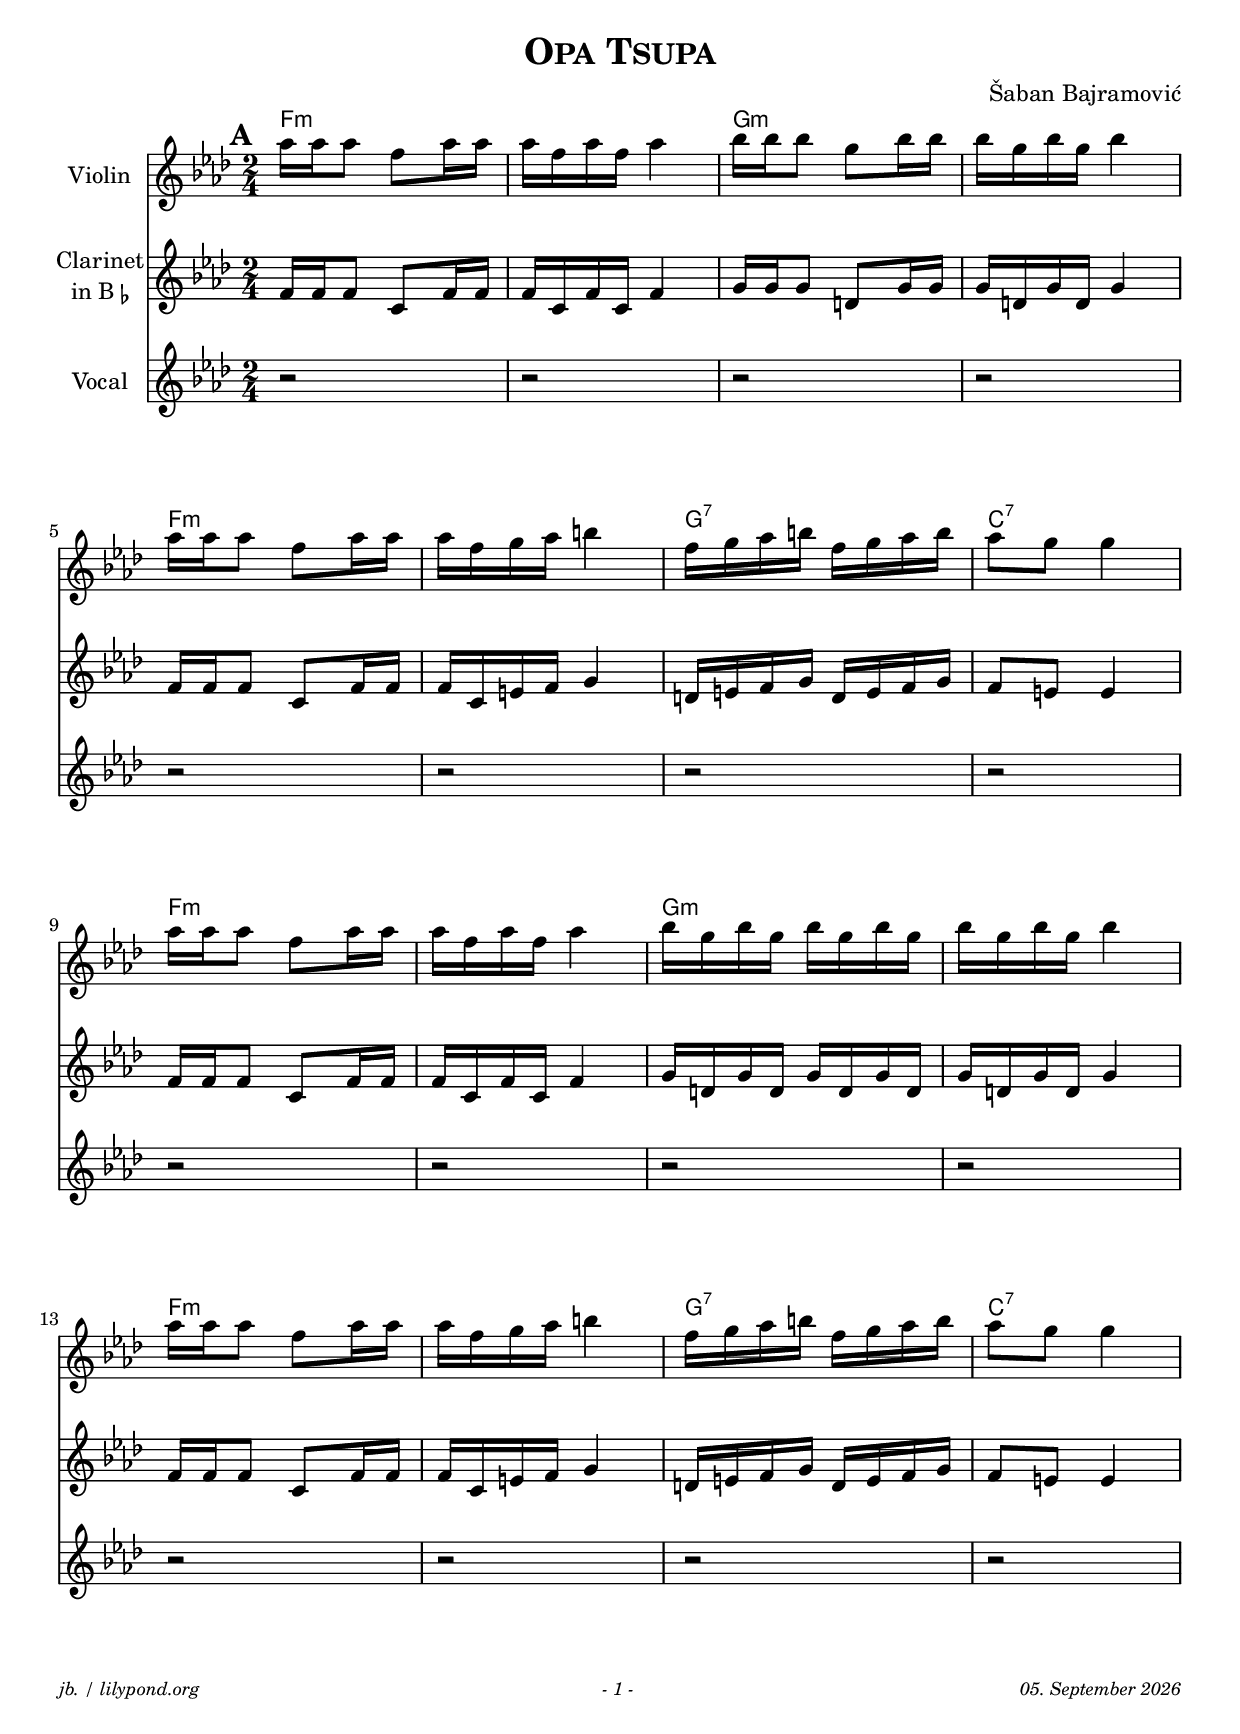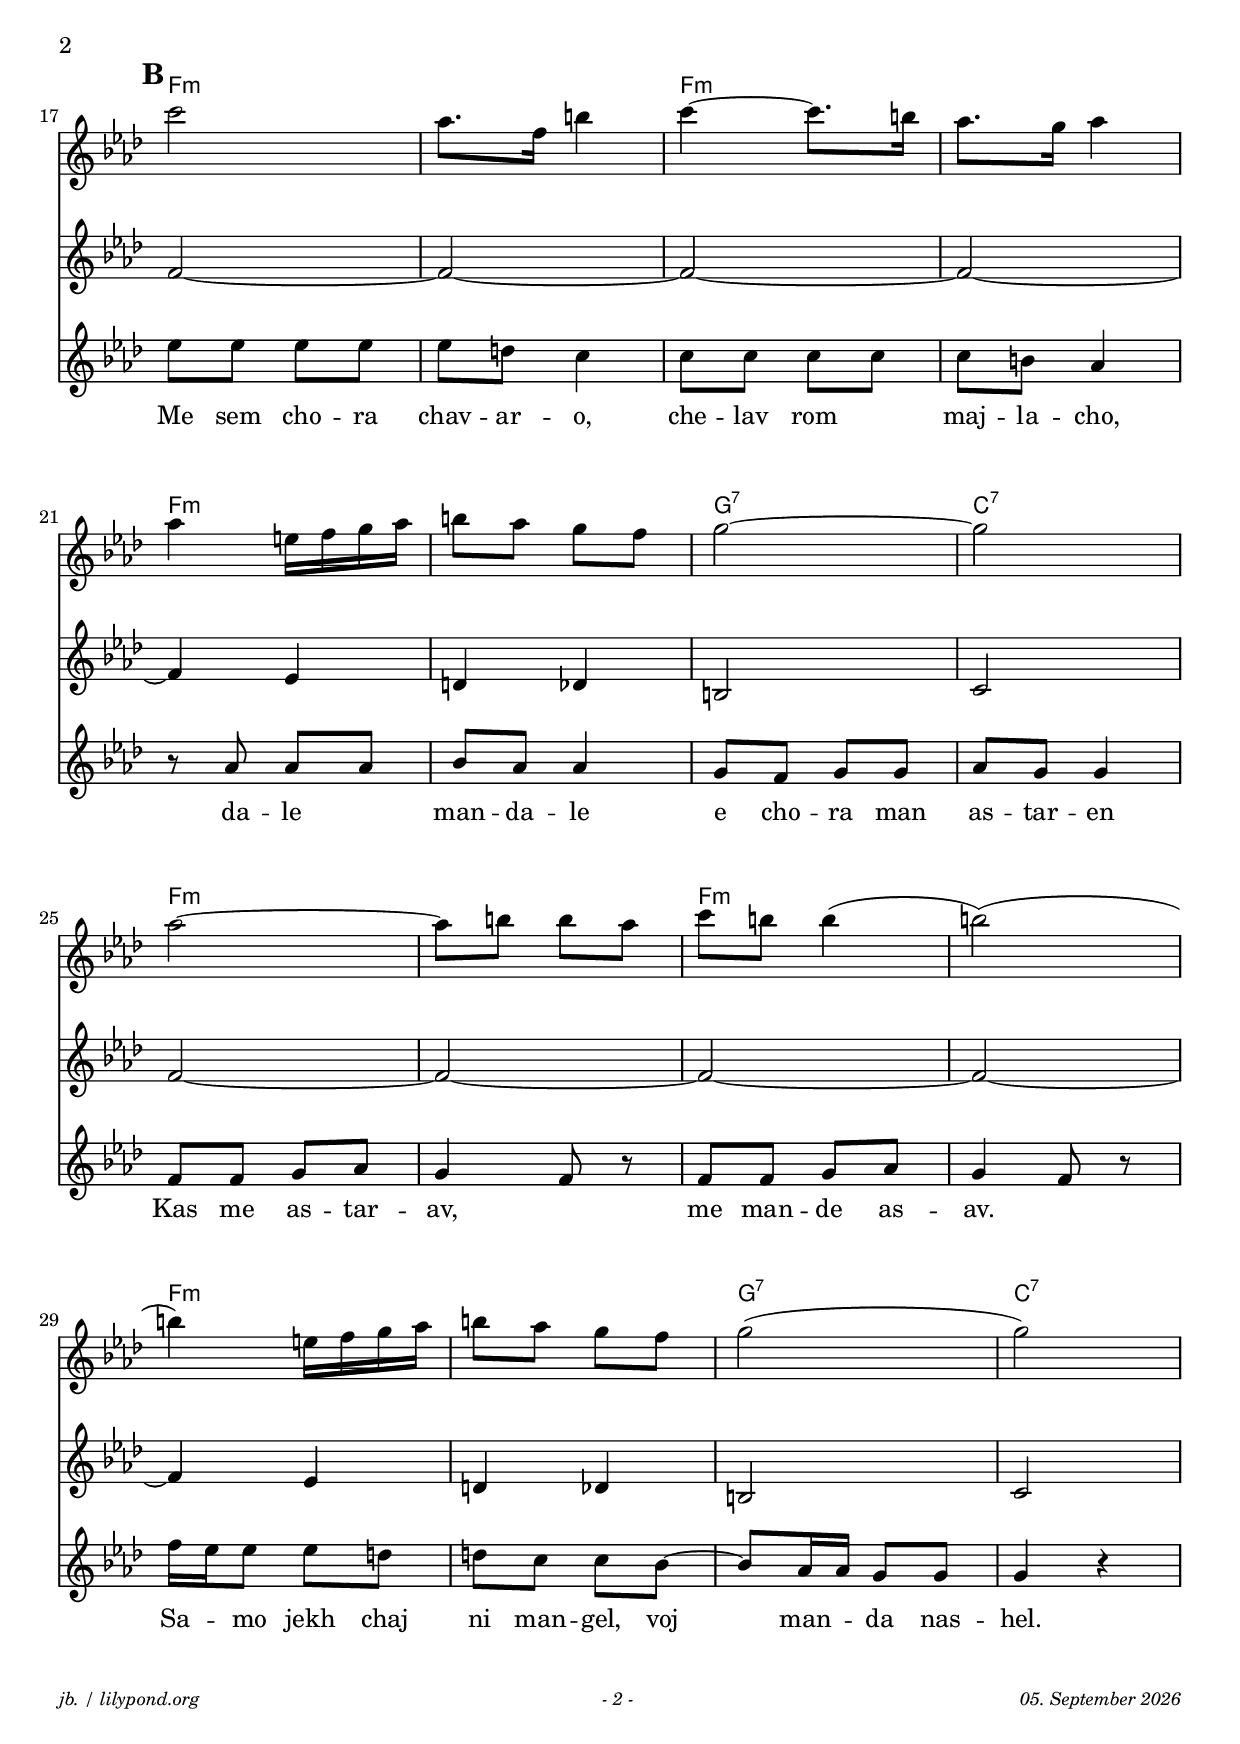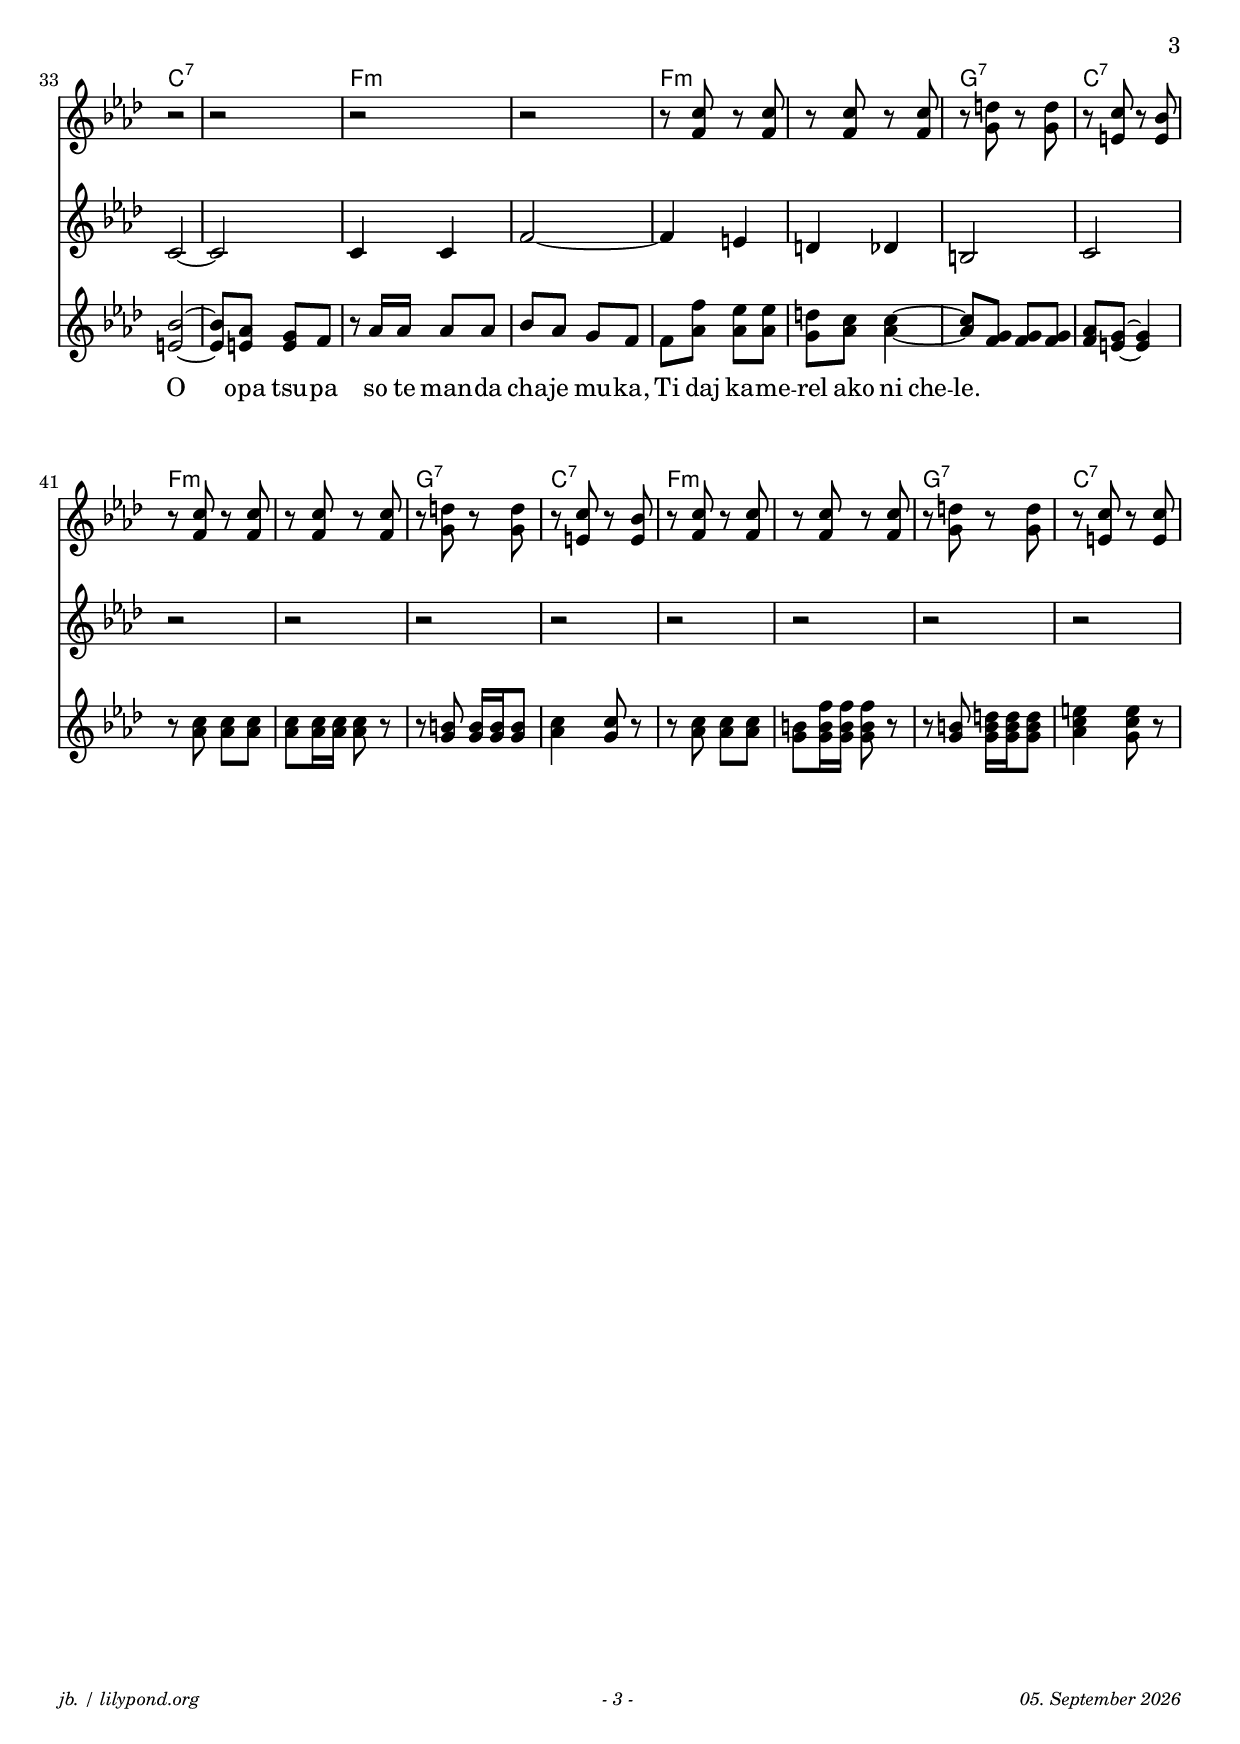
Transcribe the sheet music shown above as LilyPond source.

% tepmlate for a three parts Staff with lyrices and a repeat in it
\version "2.20.0"

\version "2.20.0"

piecename_footerline = "Opa Tsupa"
version_date = "02.2025"

\header {
  title = \markup \caps  {"Opa Tsupa"}
  composer = "Šaban Bajramović"
  arranger = ""
  }


\include "../_common/footers.ily"
\footer_common_with_pagenum 

% finetuning
\paper {
  system-system-spacing.padding = #5 % spacer between the staff group
  ragged-right = ##f
  last-bottom-spacing.basic-distance = #10
  top-margin = #8
  bottom-margin = #6
}

% -- music  ------------------------------------------------

\version "2.20.0"

\include "../_common/makros.ily"

global = {
  \time 2/4
  \override TupletBracket.bracket-visibility = ##t % make "triolen" brackets visible
  \set Score.markFormatter = #format-mark-box-alphabet

}
%\bar check

straigt = \markup {\musicglyph "scripts.caesura.straight"} 





\version "2.20.0"

voice_violin = \fixed c'' { 
  \mark #1 
  %line1
  as16 16 8 f8 as16 16 |
  as16 f as f as4 |
  bes16 16 8 g8 bes 16 16|
  bes16 g bes g bes4 |
  as16 16 8 f8 as16 16 |
  as16 f g as b4  | 
  f16 g as b  f16 g as b |
  as8 g g4 \break
 
  %line 2
  as16 16 8 f8 as16 16 |
  as16 f as f as4 |
 
  bes16 g bes g bes g bes g  |
  bes16 g bes g bes4 |\break
  as16 16 8 f8 as16 16 |
  as16 f g as b4  | 
  f16 g as b  f16 g as b |
  as8 g g4 \break
 
  %line 3
  \mark #2 
  c'2 |
  as8. f16 b4|
  c'4 ~8. b16 |
  as8. g16 as4 |\break
  as4 e16 f g as |
  b8 as g f |
  g2 ~2  \break

  %line 4
  as2  ~8 b b as |
  c' b b4 (b2) (b4) e16 f g as |
  b8 as g f |
  g2 (2) \break
   
  %line 5
  r2 r2 r2 r2
  r8 <f,c> r8 <f,c> |
  r8 <f,c> r8 <f,c> |
  r8 <g,d> r8 <g,d> |
  r8 <e,c> r8 <e,bes,> | \break
  
  r8 <f,c> r8 <f,c> |
  r8 <f,c> r8 <f,c> |
  r8 <g,d> r8 <g,d> |
  r8 <e,c> r8 <e,bes,> | 

  r8 <f,c> r8 <f,c> |
  r8 <f,c> r8 <f,c> |
  r8 <g,d> r8 <g,d> |
  r8 <e,c> r8 <e,c> | 

}



voice_chords = \chordmode {
  f2:m s2 g2:m s2 f2:m s2 g2:7 c2:7 
  f2:m s2 g2:m s2 f2:m s2 g2:7 c2:7 
  f2:m s2 f2:m s2 f2:m s2 g2:7 c2:7 
  f2:m s2 f2:m s2 f2:m s2 g2:7 c2:7 
  c2:7 s2 f2:m s2 f2:m s2 g2:7 c2:7 
  f2:m s2 g2:7 c2:7 f2:m s2 g2:7 c2:7 
}

\version "2.20.0"

voice_clarinet = \fixed c' { 
  \mark #1 
  %line1
  f16 16 8 c8 f16 16 |
  f16 c f c f4 |
  g16 16 8 d8 g16 16 |
  g16 d g d g4 |
  f16 16 8 c8 f16 16 |
  f16 c e f g4   | 
  d16 e f g d e f g |
  f8 e e4
  
  %line 2
  f16 16 8 c8 f16 16 |
  f16 c f c f4 |
  

  g16 d g d g d g d  |
  g16 d g d g4 |\break
  f16 16 8 c8 f16 16 |
  f16 c e f g4   | 
  d16 e f g d e f g |
  f8 e e4
  
  %line 3
  f2 ~2 ~2 ~2 ~4 es d des b,2 c2
 
  %line 4
  f2 ~2 ~2 ~2 ~4 es d des b,2 c2

  %line 5
  c2 ~2 c4 4 f2 ~4 e d des b,2 c

  %line 6
  r2 r2 r2 r2 r2 r2 r2 r2
}

voice_vocal = \fixed c' { 
  %line1
  r2 r2 r2 r2 r2 r2 r2 r2 
  r2 r2 r2 r2 r2 r2 r2 r2 
  es'8 8 8 8 8d' c'4 c'8 8 8 8 8 b as4
  r8 as8 8 8 bes as as4 g8 f g g as g g 4
  f 8 8 g as g4 f8 r8 
  f 8 8 g as g4 f8 r8 
  f'16 es'16 8 es' d' d'8 c' c' bes ~bes8 as16 16 g8 8 g4 r4
  <e bes>2 ~<e bes>8 <e as> <e g> f
  r8 as16 16 8 8  bes as g f 
  f <as f'> <as es'> <as es'>
  <g d'> <as c'> <as c'>4 ~<as c'>8 <f g> <f g> <f g> <f as> <e g> ~<e g>4 
  r8 <as c'> <as c'> <as c'>  
  <as c'> <as c'>16 <as c'>16  <as c'>8 r8
  r8<g b> <g b>16 <g b>16  <g b>8 
  <as c'>4 <g c'>8 r8 
  r8 <as c'> <as c'> <as c'>  
  <g b> <g b f'>16 <g b f'>16  <g b f'>8 r8
  r8<g b> <g b d'>16 <g b d'>16  <g b d'>8 
   <as c' e'>4 <g c' e'>8 r8
 }
 
 stanza_one = \lyricmode { 
 "" 2*16 
 Me8 sem cho -- ra chav -- ar -- o,4  che8 -- lav rom4 maj8 -- la -- cho,4
 ""8 da8 -- le4 man8 -- da -- le4 e8 cho -- ra man as -- tar -- en4
 Kas8 me as -- tar -- av,2  me8 man8 -- de as -- av.2
 Sa8 -- mo jekh chaj ni man -- gel, voj4 man8 -- da nas -- hel.2
 }
 
 opa = \lyricmode {
  O2 ""8 opa tsu -- pa ""8 so16 te man8 -- da cha -- je mu8 -- ka,8
  Ti daj ka -- me -- rel ako ni che -- le.
 }
% -- container ---------------------------------------------
\score {
  <<
    \new ChordNames {
      \override ChordName.font-size = #0
      \voice_chords
    }
    
  \new Staff \with {instrumentName = "Violin" }
    {
     \global
     \key f \minor

     %\transpose es c
     \voice_violin
    }
    
  \new Staff \with {instrumentName = \markup { \center-column { "Clarinet"\line { "in B" \tiny \flat } } } }
    {
     \global
     \key f \minor

     %\transpose es c 
     \voice_clarinet
    }
    
  \new Staff \with {instrumentName = "Vocal" }
    {
     \global
     \key f \minor

     %\transpose es c
     \voice_vocal
    }
    
  \new Lyrics {
      \override VerticalAxisGroup.nonstaff-relatedstaff-spacing.padding = #1
      \stanza_one
      \opa
    }
    
    

  >>
  \layout { }
  \midi { \tempo 4=95 }
}